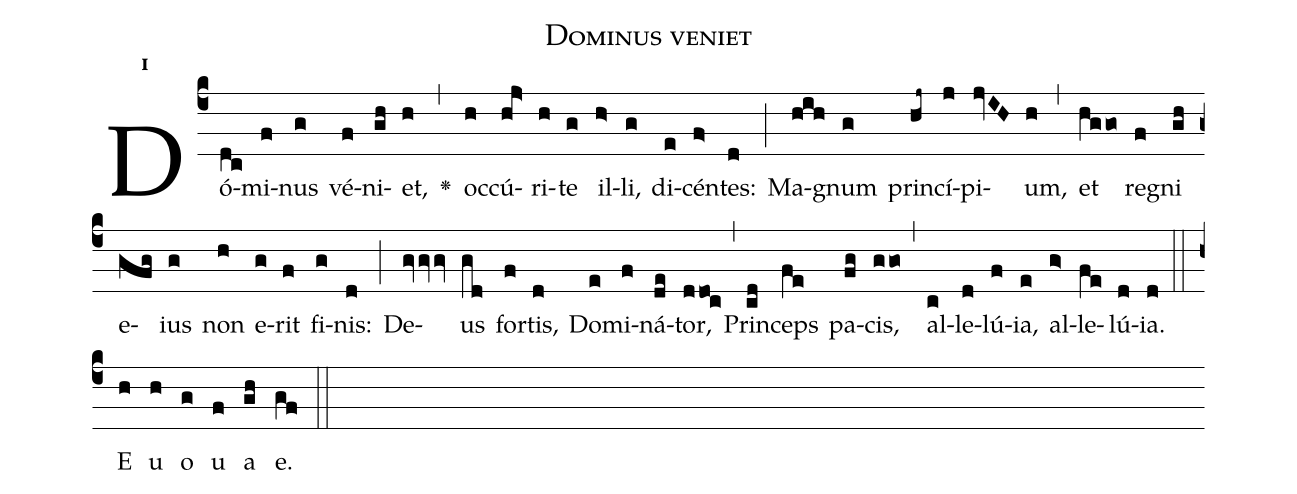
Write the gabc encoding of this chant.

name:Dominus veniet;
office-part:Antiphona;
mode:1;
%%
initial-style: 1;
name: Dominus veniet
book: Antiphonae & Responsoria/Tomus I, p. 52;
occasion: Hebdomada IV Adventus Dominica;
office-part: Laudes Ant 2;
user-notes: ;
commentary: ;
annotation: 1f;
centering-scheme: english;
fontsize: 12;
font: OFLSortsMillGoudy;
height: 11;
width: 4.5;
%%
(c4)Dó(dc)mi(f)nus(g) vé(f)ni(gh)et,(h) <v>\greheightstar</v>(,) oc(h)cú(hj>)ri(h)te(g) il(h>)li,(g) di(e)cén(f>)tes:(d) (;) Ma(hih)gnum(g) prin(hj~)cí(j)pi(jvIH)um,(h) (,) et(hggo) re(f)gni(gh) e(gfg)ius(g) non(h) e(g)rit(f) fi(g)nis:(d) (;) De(gvgvgv)us(gd) for(f)tis,(d) Do(e)mi(f)ná(de)tor,(ddoc) (,) Prin(cd)ceps(fe) pa(fg)cis,(ggo) (,) al(c)le(d)lú(f)ia,(e) al(g>)le(fe)lú(d)ia.(d) (::)
E(h) u(h) o(g) u(f) a(gh) e.(gf) (::)
